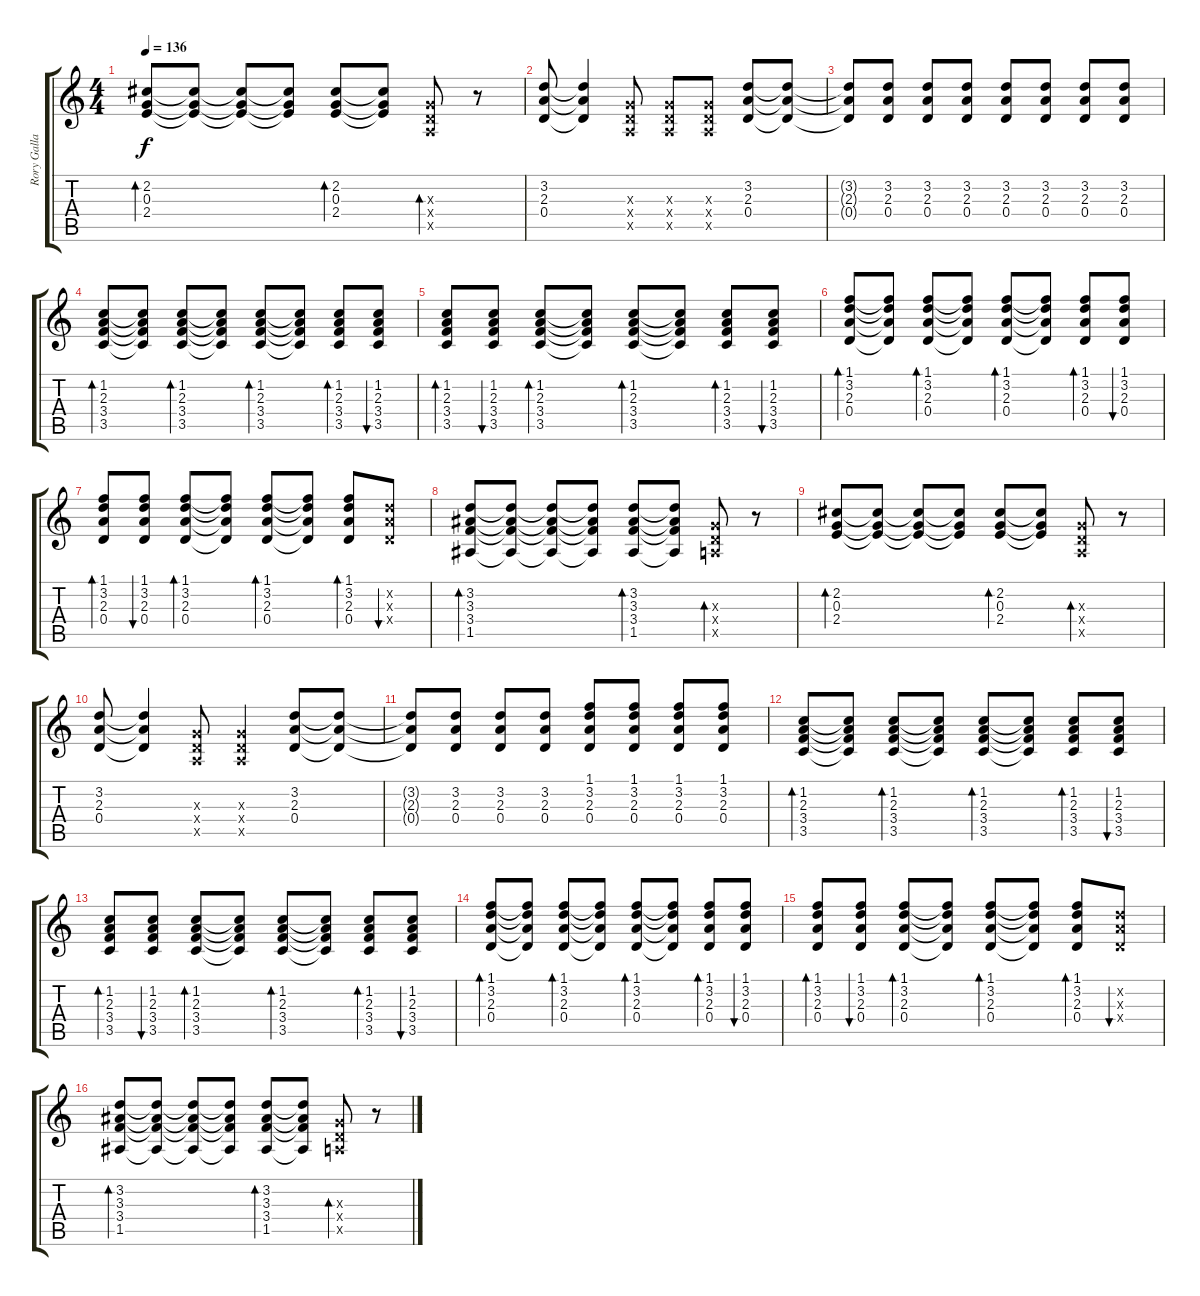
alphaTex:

\track ("Rory Gallagher" "Rory Galla") {instrument electricguitarclean}
\staff {score tabs}
\tuning (E4 B3 G3 D3 A2 E2) {hide}
\ts (4 4)
\tempo 136
\clef g2
\ks c
(2.2 0.3 2.4).8{bd 240 dy f} (2.2{t} 0.3{t} 2.4{t}).8 (2.2{t} 0.3{t} 2.4{t}).8 (2.2{t} 0.3{t} 2.4{t}).8 (2.2 0.3 2.4).8{bd 240} (2.2{t} 0.3{t} 2.4{t}).8 (0.3{x} 0.4{x} 0.5{x}).8{bd 240} r.8 |
(3.2 2.3 0.4).8 (3.2{t} 2.3{t} 0.4{t}).4 (0.3{x} 0.4{x} 0.5{x}).8 (0.3{x} 0.4{x} 0.5{x}).8 (0.3{x} 0.4{x} 0.5{x}).8 (3.2 2.3 0.4).8 (3.2{t} 2.3{t} 0.4{t}).8 |
(3.2{t} 2.3{t} 0.4{t}).8 (3.2 2.3 0.4).8 (3.2 2.3 0.4).8 (3.2 2.3 0.4).8 (3.2 2.3 0.4).8 (3.2 2.3 0.4).8 (3.2 2.3 0.4).8 (3.2 2.3 0.4).8 |
(1.2 2.3 3.4 3.5).8{bd 120} (1.2{t} 2.3{t} 3.4{t} 3.5{t}).8 (1.2 2.3 3.4 3.5).8{bd 120} (1.2{t} 2.3{t} 3.4{t} 3.5{t}).8 (1.2 2.3 3.4 3.5).8{bd 120} (1.2{t} 2.3{t} 3.4{t} 3.5{t}).8 (1.2 2.3 3.4 3.5).8{bd 120} (1.2 2.3 3.4 3.5).8{bu 120} |
(1.2 2.3 3.4 3.5).8{bd 120} (1.2 2.3 3.4 3.5).8{bu 120} (1.2 2.3 3.4 3.5).8{bd 120} (1.2{t} 2.3{t} 3.4{t} 3.5{t}).8 (1.2 2.3 3.4 3.5).8{bd 120} (1.2{t} 2.3{t} 3.4{t} 3.5{t}).8 (1.2 2.3 3.4 3.5).8{bd 120} (1.2 2.3 3.4 3.5).8{bu 120} |
(1.1 3.2 2.3 0.4).8{bd 120} (1.1{t} 3.2{t} 2.3{t} 0.4{t}).8 (1.1 3.2 2.3 0.4).8{bd 120} (1.1{t} 3.2{t} 2.3{t} 0.4{t}).8 (1.1 3.2 2.3 0.4).8{bd 120} (1.1{t} 3.2{t} 2.3{t} 0.4{t}).8 (1.1 3.2 2.3 0.4).8{bd 120} (1.1 3.2 2.3 0.4).8{bu 120} |
(1.1 3.2 2.3 0.4).8{bd 120} (1.1 3.2 2.3 0.4).8{bu 120} (1.1 3.2 2.3 0.4).8{bd 120} (1.1{t} 3.2{t} 2.3{t} 0.4{t}).8 (1.1 3.2 2.3 0.4).8{bd 120} (1.1{t} 3.2{t} 2.3{t} 0.4{t}).8 (1.1 3.2 2.3 0.4).8{bd 120} (3.2{x} 2.3{x} 0.4{x}).8{bu 120} |
(3.2 3.3 3.4 1.5).8{bd 120} (3.2{t} 3.3{t} 3.4{t} 1.5{t}).8 (3.2{t} 3.3{t} 3.4{t} 1.5{t}).8 (3.2{t} 3.3{t} 3.4{t} 1.5{t}).8 (3.2 3.3 3.4 1.5).8{bd 120} (3.2{t} 3.3{t} 3.4{t} 1.5{t}).8 (0.3{x} 0.4{x} 0.5{x}).8{bd 120} r.8 |
(2.2 0.3 2.4).8{bd 240} (2.2{t} 0.3{t} 2.4{t}).8 (2.2{t} 0.3{t} 2.4{t}).8 (2.2{t} 0.3{t} 2.4{t}).8 (2.2 0.3 2.4).8{bd 240} (2.2{t} 0.3{t} 2.4{t}).8 (0.3{x} 0.4{x} 0.5{x}).8{bd 240} r.8 |
(3.2 2.3 0.4).8 (3.2{t} 2.3{t} 0.4{t}).4 (0.3{x} 0.4{x} 0.5{x}).8 (0.3{x} 0.4{x} 0.5{x}).4 (3.2 2.3 0.4).8 (3.2{t} 2.3{t} 0.4{t}).8 |
(3.2{t} 2.3{t} 0.4{t}).8 (3.2 2.3 0.4).8 (3.2 2.3 0.4).8 (3.2 2.3 0.4).8 (1.1 3.2 2.3 0.4).8 (1.1 3.2 2.3 0.4).8 (1.1 3.2 2.3 0.4).8 (1.1 3.2 2.3 0.4).8 |
(1.2 2.3 3.4 3.5).8{bd 120} (1.2{t} 2.3{t} 3.4{t} 3.5{t}).8 (1.2 2.3 3.4 3.5).8{bd 120} (1.2{t} 2.3{t} 3.4{t} 3.5{t}).8 (1.2 2.3 3.4 3.5).8{bd 120} (1.2{t} 2.3{t} 3.4{t} 3.5{t}).8 (1.2 2.3 3.4 3.5).8{bd 120} (1.2 2.3 3.4 3.5).8{bu 120} |
(1.2 2.3 3.4 3.5).8{bd 120} (1.2 2.3 3.4 3.5).8{bu 120} (1.2 2.3 3.4 3.5).8{bd 120} (1.2{t} 2.3{t} 3.4{t} 3.5{t}).8 (1.2 2.3 3.4 3.5).8{bd 120} (1.2{t} 2.3{t} 3.4{t} 3.5{t}).8 (1.2 2.3 3.4 3.5).8{bd 120} (1.2 2.3 3.4 3.5).8{bu 120} |
(1.1 3.2 2.3 0.4).8{bd 120} (1.1{t} 3.2{t} 2.3{t} 0.4{t}).8 (1.1 3.2 2.3 0.4).8{bd 120} (1.1{t} 3.2{t} 2.3{t} 0.4{t}).8 (1.1 3.2 2.3 0.4).8{bd 120} (1.1{t} 3.2{t} 2.3{t} 0.4{t}).8 (1.1 3.2 2.3 0.4).8{bd 120} (1.1 3.2 2.3 0.4).8{bu 120} |
(1.1 3.2 2.3 0.4).8{bd 120} (1.1 3.2 2.3 0.4).8{bu 120} (1.1 3.2 2.3 0.4).8{bd 120} (1.1{t} 3.2{t} 2.3{t} 0.4{t}).8 (1.1 3.2 2.3 0.4).8{bd 120} (1.1{t} 3.2{t} 2.3{t} 0.4{t}).8 (1.1 3.2 2.3 0.4).8{bd 120} (3.2{x} 2.3{x} 0.4{x}).8{bu 120} |
(3.2 3.3 3.4 1.5).8{bd 120} (3.2{t} 3.3{t} 3.4{t} 1.5{t}).8 (3.2{t} 3.3{t} 3.4{t} 1.5{t}).8 (3.2{t} 3.3{t} 3.4{t} 1.5{t}).8 (3.2 3.3 3.4 1.5).8{bd 120} (3.2{t} 3.3{t} 3.4{t} 1.5{t}).8 (0.3{x} 0.4{x} 0.5{x}).8{bd 120} r.8
